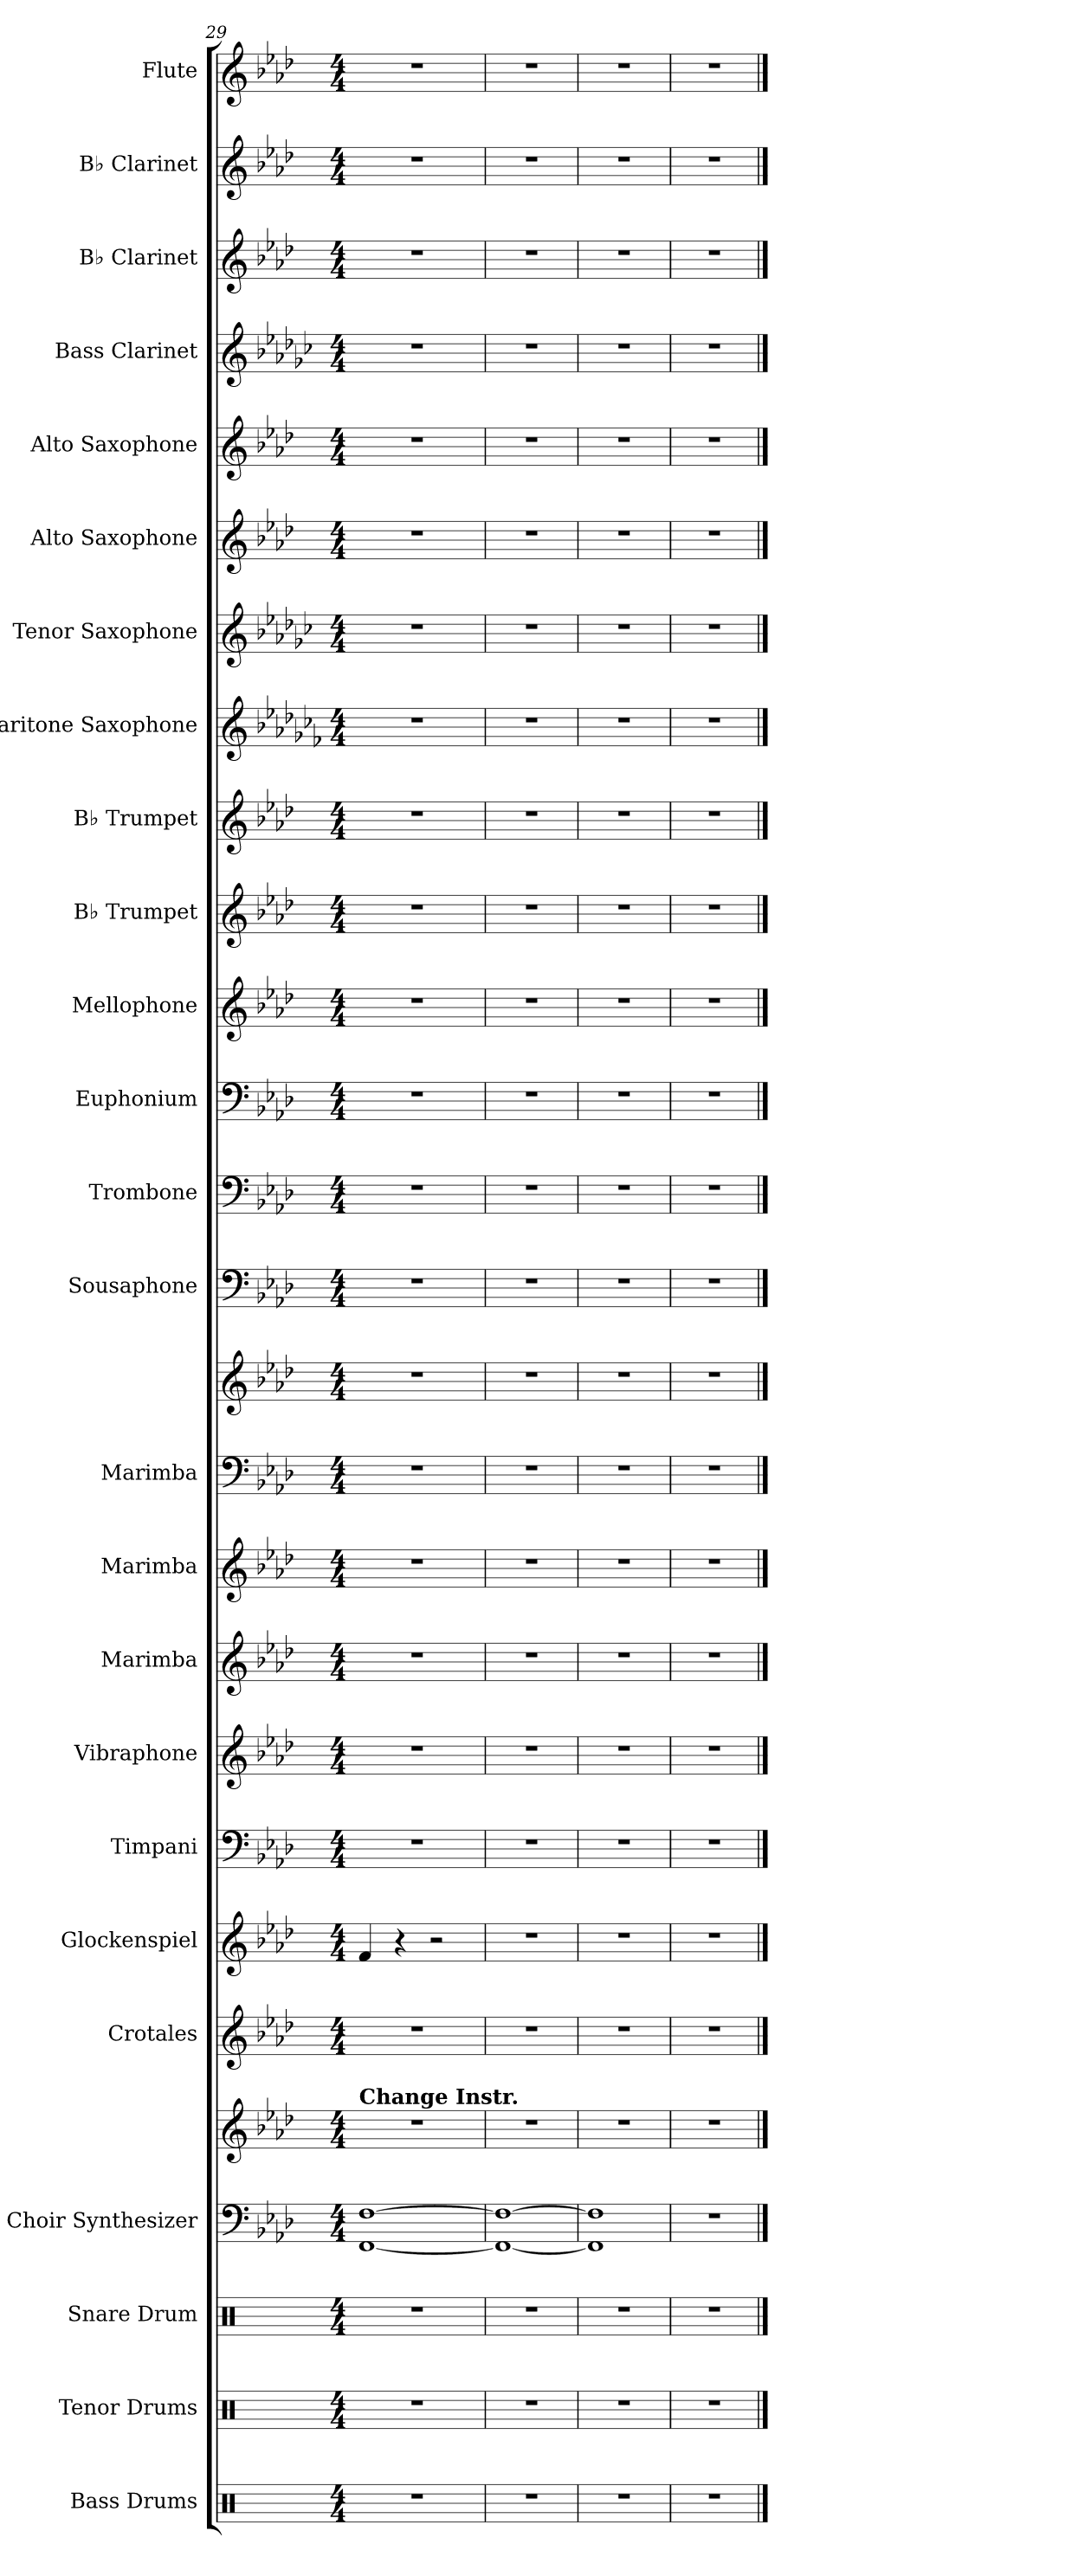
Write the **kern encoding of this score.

**kern	**kern	**kern	**kern	**kern	**kern	**kern	**kern	**kern	**kern	**kern	**kern	**kern	**kern	**kern	**kern	**kern	**kern	**kern	**kern	**kern	**kern	**kern	**kern	**kern	**kern	**kern
*part25	*part24	*part23	*part22	*part22	*part21	*part20	*part19	*part18	*part17	*part16	*part15	*part15	*part14	*part13	*part12	*part11	*part10	*part9	*part8	*part7	*part6	*part5	*part4	*part3	*part2	*part1
*staff27	*staff26	*staff25	*staff24	*staff23	*staff22	*staff21	*staff20	*staff19	*staff18	*staff17	*staff16	*staff15	*staff14	*staff13	*staff12	*staff11	*staff10	*staff9	*staff8	*staff7	*staff6	*staff5	*staff4	*staff3	*staff2	*staff1
*I"Bass Drums	*I"Tenor Drums	*I"Snare Drum	*I"Choir Synthesizer	*	*I"Crotales	*I"Glockenspiel	*I"Timpani	*I"Vibraphone	*I"Marimba	*I"Marimba	*I"Marimba	*	*I"Sousaphone	*I"Trombone	*I"Euphonium	*I"Mellophone	*I"B♭ Trumpet	*I"B♭ Trumpet	*I"Baritone Saxophone	*I"Tenor Saxophone	*I"Alto Saxophone	*I"Alto Saxophone	*I"Bass Clarinet	*I"B♭ Clarinet	*I"B♭ Clarinet	*I"Flute
*I'B.D.	*I'T.D.	*I'S.D.	*I'Synth.	*	*I'Crot.	*I'Glock.	*I'Timp.	*I'Vib.	*I'Mrm.	*I'Mrm.	*I'Mrm.	*	*I'Sphn.	*I'Tbn.	*I'Euph.	*I'Mello.	*I'B♭ Tpt.	*I'B♭ Tpt.	*I'Bar. Sax.	*I'T. Sax.	*I'A. Sax.	*I'A. Sax.	*I'B. Cl.	*I'B♭ Cl.	*I'B♭ Cl.	*I'Fl.
*clefX	*clefX	*clefX	*clefF4	*clefG2	*clefG2	*clefG2	*clefF4	*clefG2	*clefG2	*clefG2	*clefF4	*clefG2	*clefF4	*clefF4	*clefF4	*clefG2	*clefG2	*clefG2	*clefG2	*clefG2	*clefG2	*clefG2	*clefG2	*clefG2	*clefG2	*clefG2
*	*	*	*	*	*ITrd-14c-24	*ITrd-14c-24	*	*	*	*	*	*	*	*	*	*ITrd4c7	*ITrd1c2	*ITrd1c2	*ITrd12c21	*ITrd8c14	*ITrd5c9	*ITrd5c9	*ITrd8c14	*ITrd1c2	*ITrd1c2	*
*k[]	*k[]	*k[]	*k[b-e-a-d-]	*k[b-e-a-d-]	*k[b-e-a-d-]	*k[b-e-a-d-]	*k[b-e-a-d-]	*k[b-e-a-d-]	*k[b-e-a-d-]	*k[b-e-a-d-]	*k[b-e-a-d-]	*k[b-e-a-d-]	*k[b-e-a-d-]	*k[b-e-a-d-]	*k[b-e-a-d-]	*k[b-e-a-d-g-]	*k[b-e-a-d-g-c-]	*k[b-e-a-d-g-c-]	*k[b-e-a-d-g-c-f-]	*k[b-e-a-d-g-c-]	*k[b-e-a-d-g-c-f-]	*k[b-e-a-d-g-c-f-]	*k[b-e-a-d-g-c-]	*k[b-e-a-d-g-c-]	*k[b-e-a-d-g-c-]	*k[b-e-a-d-]
*M4/4	*M4/4	*M4/4	*M4/4	*M4/4	*M4/4	*M4/4	*M4/4	*M4/4	*M4/4	*M4/4	*M4/4	*M4/4	*M4/4	*M4/4	*M4/4	*M4/4	*M4/4	*M4/4	*M4/4	*M4/4	*M4/4	*M4/4	*M4/4	*M4/4	*M4/4	*M4/4
=29	=29	=29	=29	=29	=29	=29	=29	=29	=29	=29	=29	=29	=29	=29	=29	=29	=29	=29	=29	=29	=29	=29	=29	=29	=29	=29
!	!	!	!	!LO:TX:a:B:t=Change Instr.	!	!	!	!	!	!	!	!	!	!	!	!	!	!	!	!	!	!	!	!	!	!
1r	1r	1r	[1FF [1F	1r	1r	4fff/	1r	1r	1r	1r	1r	1r	1r	1r	1r	1r	1r	1r	1r	1r	1r	1r	1r	1r	1r	1r
.	.	.	.	.	.	4r	.	.	.	.	.	.	.	.	.	.	.	.	.	.	.	.	.	.	.	.
.	.	.	.	.	.	2r	.	.	.	.	.	.	.	.	.	.	.	.	.	.	.	.	.	.	.	.
=30	=30	=30	=30	=30	=30	=30	=30	=30	=30	=30	=30	=30	=30	=30	=30	=30	=30	=30	=30	=30	=30	=30	=30	=30	=30	=30
1r	1r	1r	1FF_Z 1F_Z	1r	1r	1r	1r	1r	1r	1r	1r	1r	1r	1r	1r	1r	1r	1r	1r	1r	1r	1r	1r	1r	1r	1r
=31	=31	=31	=31	=31	=31	=31	=31	=31	=31	=31	=31	=31	=31	=31	=31	=31	=31	=31	=31	=31	=31	=31	=31	=31	=31	=31
*	*	*	*	*	*	*	*	*	*	*	*	*	*	*	*	*	*	*	*	*	*	*	*	*	*	*MM132
1r	1r	1r	1FF] 1F]	1r	1r	1r	1r	1r	1r	1r	1r	1r	1r	1r	1r	1r	1r	1r	1r	1r	1r	1r	1r	1r	1r	1r
=32	=32	=32	=32	=32	=32	=32	=32	=32	=32	=32	=32	=32	=32	=32	=32	=32	=32	=32	=32	=32	=32	=32	=32	=32	=32	=32
1r	1r	1r	1r	1r	1r	1r	1r	1r	1r	1r	1r	1r	1r	1r	1r	1r	1r	1r	1r	1r	1r	1r	1r	1r	1r	1r
==	==	==	==	==	==	==	==	==	==	==	==	==	==	==	==	==	==	==	==	==	==	==	==	==	==	==
*-	*-	*-	*-	*-	*-	*-	*-	*-	*-	*-	*-	*-	*-	*-	*-	*-	*-	*-	*-	*-	*-	*-	*-	*-	*-	*-
